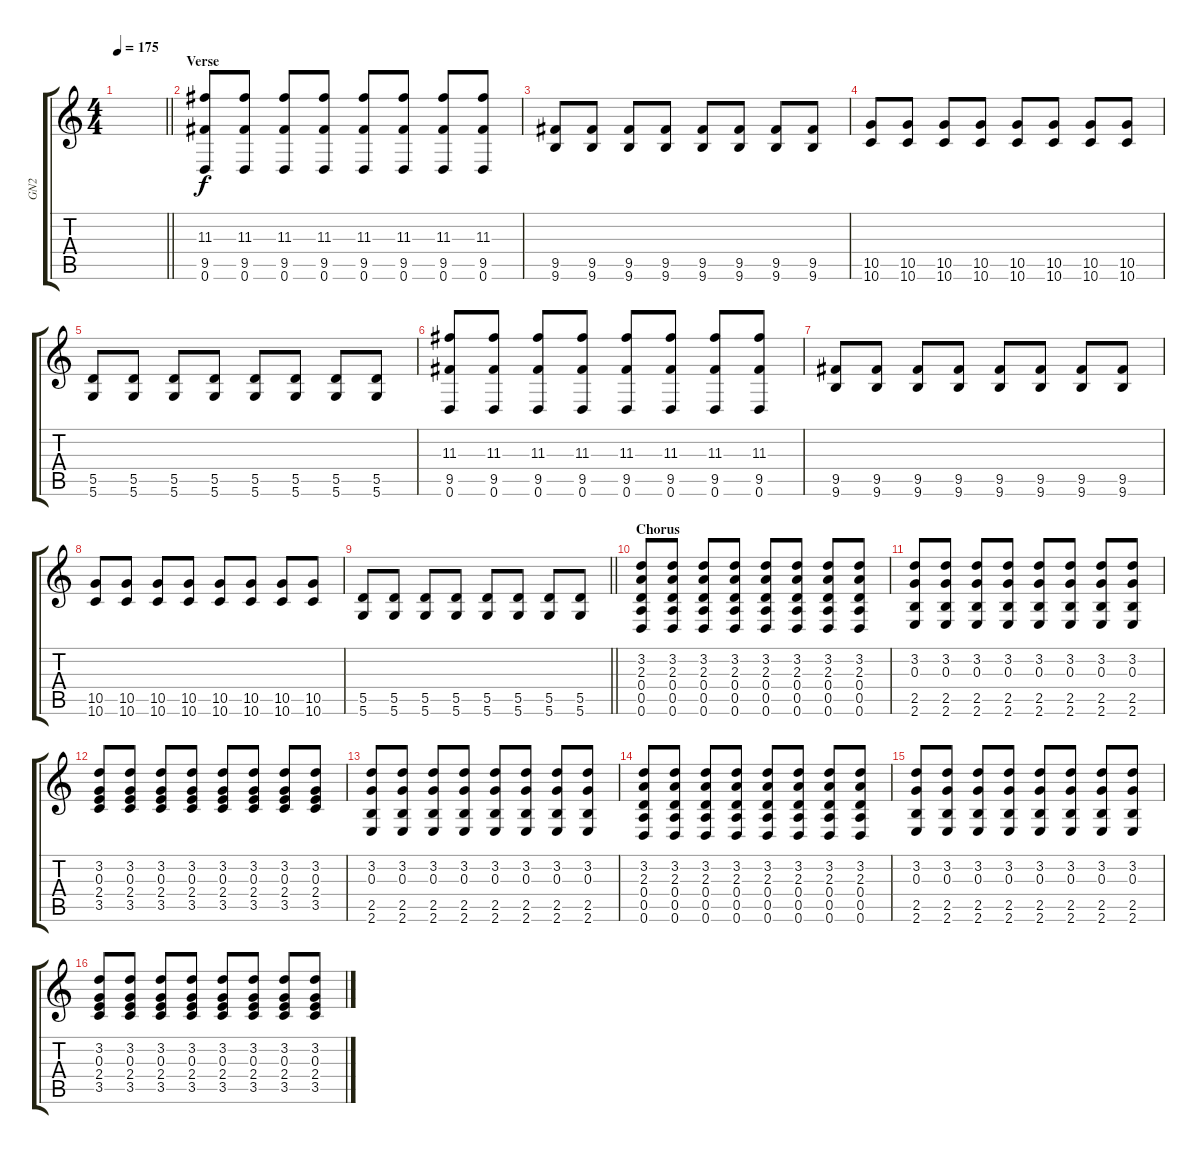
\track ("GN2" "GN2") {instrument distortionguitar}
\staff {score tabs}
\tuning (E4 B3 G3 D3 A2 D2) {hide}
\ts (4 4)
\tempo 175
\clef g2
\barLineRight lightlight
\ks c
|
\section ("" "Verse")
(11.3 9.5 0.6).8 (11.3 9.5 0.6).8 (11.3 9.5 0.6).8 (11.3 9.5 0.6).8 (11.3 9.5 0.6).8 (11.3 9.5 0.6).8 (11.3 9.5 0.6).8 (11.3 9.5 0.6).8 |
(9.5 9.6).8 (9.5 9.6).8 (9.5 9.6).8 (9.5 9.6).8 (9.5 9.6).8 (9.5 9.6).8 (9.5 9.6).8 (9.5 9.6).8 |
(10.5 10.6).8 (10.5 10.6).8 (10.5 10.6).8 (10.5 10.6).8 (10.5 10.6).8 (10.5 10.6).8 (10.5 10.6).8 (10.5 10.6).8 |
(5.5 5.6).8 (5.5 5.6).8 (5.5 5.6).8 (5.5 5.6).8 (5.5 5.6).8 (5.5 5.6).8 (5.5 5.6).8 (5.5 5.6).8 |
(11.3 9.5 0.6).8 (11.3 9.5 0.6).8 (11.3 9.5 0.6).8 (11.3 9.5 0.6).8 (11.3 9.5 0.6).8 (11.3 9.5 0.6).8 (11.3 9.5 0.6).8 (11.3 9.5 0.6).8 |
(9.5 9.6).8 (9.5 9.6).8 (9.5 9.6).8 (9.5 9.6).8 (9.5 9.6).8 (9.5 9.6).8 (9.5 9.6).8 (9.5 9.6).8 |
(10.5 10.6).8 (10.5 10.6).8 (10.5 10.6).8 (10.5 10.6).8 (10.5 10.6).8 (10.5 10.6).8 (10.5 10.6).8 (10.5 10.6).8 |
\barLineRight lightlight
(5.5 5.6).8 (5.5 5.6).8 (5.5 5.6).8 (5.5 5.6).8 (5.5 5.6).8 (5.5 5.6).8 (5.5 5.6).8 (5.5 5.6).8 |
\section ("" "Chorus")
(3.2 2.3 0.4 0.5 0.6).8 (3.2 2.3 0.4 0.5 0.6).8 (3.2 2.3 0.4 0.5 0.6).8 (3.2 2.3 0.4 0.5 0.6).8 (3.2 2.3 0.4 0.5 0.6).8 (3.2 2.3 0.4 0.5 0.6).8 (3.2 2.3 0.4 0.5 0.6).8 (3.2 2.3 0.4 0.5 0.6).8 |
(3.2 0.3 2.5 2.6).8 (3.2 0.3 2.5 2.6).8 (3.2 0.3 2.5 2.6).8 (3.2 0.3 2.5 2.6).8 (3.2 0.3 2.5 2.6).8 (3.2 0.3 2.5 2.6).8 (3.2 0.3 2.5 2.6).8 (3.2 0.3 2.5 2.6).8 |
(3.2 0.3 2.4 3.5).8 (3.2 0.3 2.4 3.5).8 (3.2 0.3 2.4 3.5).8 (3.2 0.3 2.4 3.5).8 (3.2 0.3 2.4 3.5).8 (3.2 0.3 2.4 3.5).8 (3.2 0.3 2.4 3.5).8 (3.2 0.3 2.4 3.5).8 |
(3.2 0.3 2.5 2.6).8 (3.2 0.3 2.5 2.6).8 (3.2 0.3 2.5 2.6).8 (3.2 0.3 2.5 2.6).8 (3.2 0.3 2.5 2.6).8 (3.2 0.3 2.5 2.6).8 (3.2 0.3 2.5 2.6).8 (3.2 0.3 2.5 2.6).8 |
(3.2 2.3 0.4 0.5 0.6).8 (3.2 2.3 0.4 0.5 0.6).8 (3.2 2.3 0.4 0.5 0.6).8 (3.2 2.3 0.4 0.5 0.6).8 (3.2 2.3 0.4 0.5 0.6).8 (3.2 2.3 0.4 0.5 0.6).8 (3.2 2.3 0.4 0.5 0.6).8 (3.2 2.3 0.4 0.5 0.6).8 |
(3.2 0.3 2.5 2.6).8 (3.2 0.3 2.5 2.6).8 (3.2 0.3 2.5 2.6).8 (3.2 0.3 2.5 2.6).8 (3.2 0.3 2.5 2.6).8 (3.2 0.3 2.5 2.6).8 (3.2 0.3 2.5 2.6).8 (3.2 0.3 2.5 2.6).8 |
(3.2 0.3 2.4 3.5).8 (3.2 0.3 2.4 3.5).8 (3.2 0.3 2.4 3.5).8 (3.2 0.3 2.4 3.5).8 (3.2 0.3 2.4 3.5).8 (3.2 0.3 2.4 3.5).8 (3.2 0.3 2.4 3.5).8 (3.2 0.3 2.4 3.5).8
